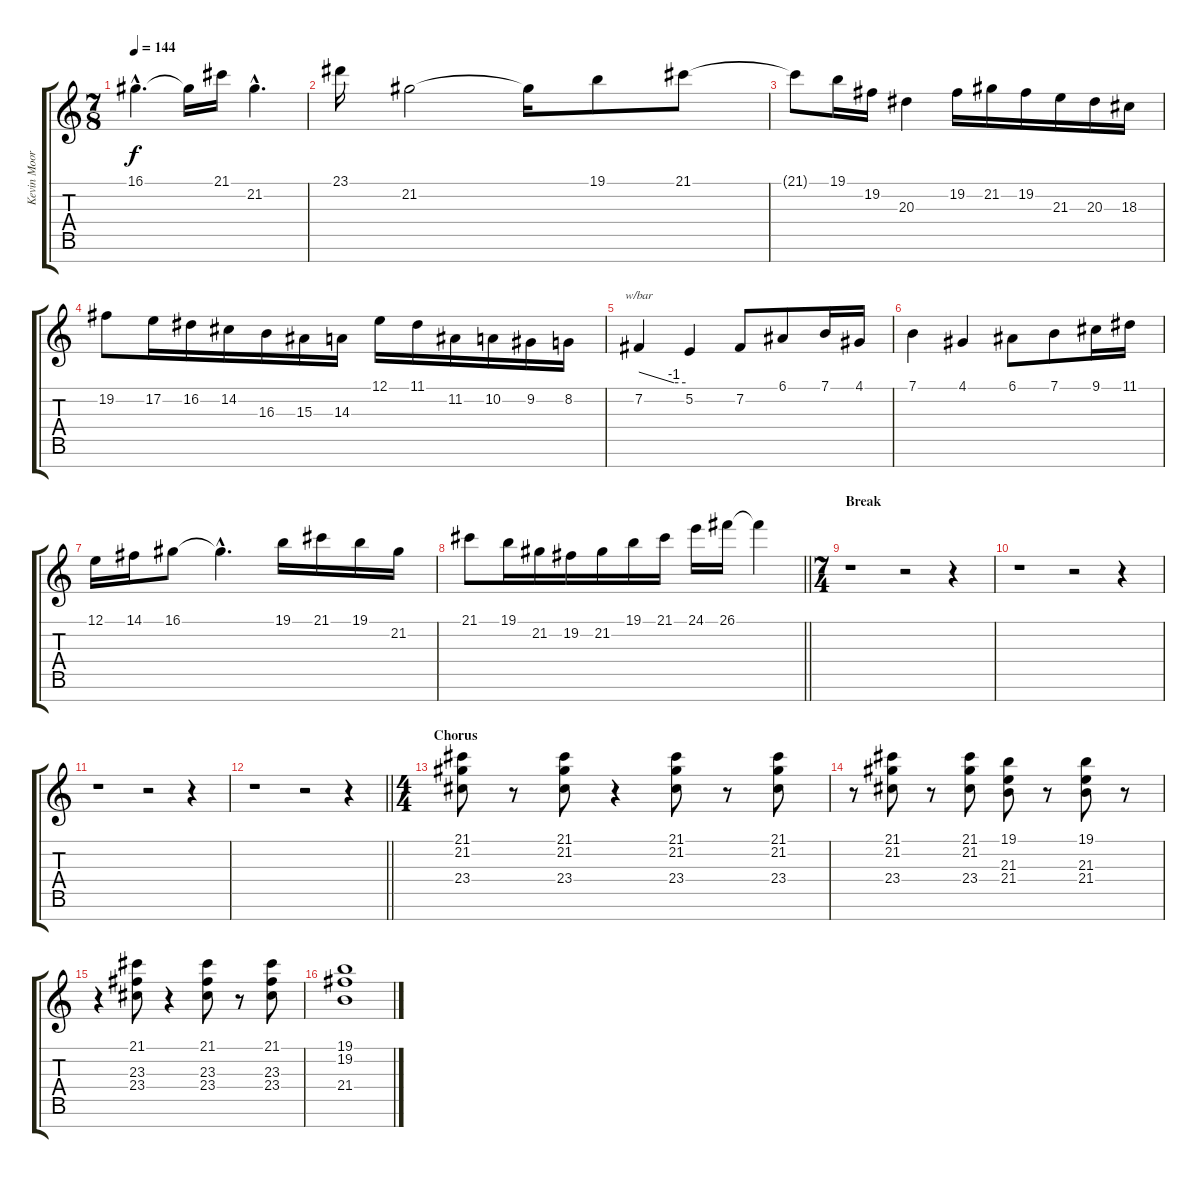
\track ("Kevin Moore - keyboards" "Kevin Moor") {instrument stringensemble1}
\staff {score tabs}
\tuning (E4 B3 G3 D3 A2 E2 B1) {hide}
\ts (7 8)
\tempo 144
\clef g2
\ks c
16.1{hac}.4{d dy f} 16.1{t}.16 21.1.16 21.2{hac}.4{d} |
23.1.16 21.2.2 21.2{t}.16 19.1.8 21.1.8 |
21.1{t}.8 19.1.16 19.2.16 20.3.4 19.2.16 21.2.16 19.2.16 21.3.16 20.3.16 18.3.16 |
19.2.8 17.2.16 16.2.16 14.2.16 16.3.16 15.3.16 14.3.16 12.1.16 11.1.16 11.2.16 10.2.16 9.2.16 8.2.16 |
7.2.4{tbe (custom default 0 0 45 -4 60 -4)} 5.2.4 7.2.8 6.1.8 7.1.16 4.1.16 |
7.1.4 4.1.4 6.1.8 7.1.8 9.1.16 11.1.16 |
12.1.16 14.1.16 16.1.8 16.1{hac t}.4{d} 19.1.16 21.1.16 19.1.16 21.2.16 |
\barLineRight lightlight
21.1.8 19.1.16 21.2.16 19.2.16 21.2.16 19.1.16 21.1.16 24.1.16 26.1.16 26.1{t}.4 |
\ts (7 4)
\section ("" "Break")
r.1 r.2 r.4 |
r.1 r.2 r.4 |
r.1 r.2 r.4 |
\barLineRight lightlight
r.1 r.2 r.4 |
\ts (4 4)
\section ("" "Chorus")
(21.1 21.2 23.4).8{volume 9 instrument pad3polysynth} r.8 (21.1 21.2 23.4).8 r.4 (21.1 21.2 23.4).8 r.8 (21.1 21.2 23.4).8 |
r.8 (21.1 21.2 23.4).8 r.8 (21.1 21.2 23.4).8 (19.1 21.3 21.4).8 r.8 (19.1 21.3 21.4).8 r.8 |
r.4 (21.1 23.3 23.4).8 r.4 (21.1 23.3 23.4).8 r.8 (21.1 23.3 23.4).8 |
(19.1 19.2 21.4).1
